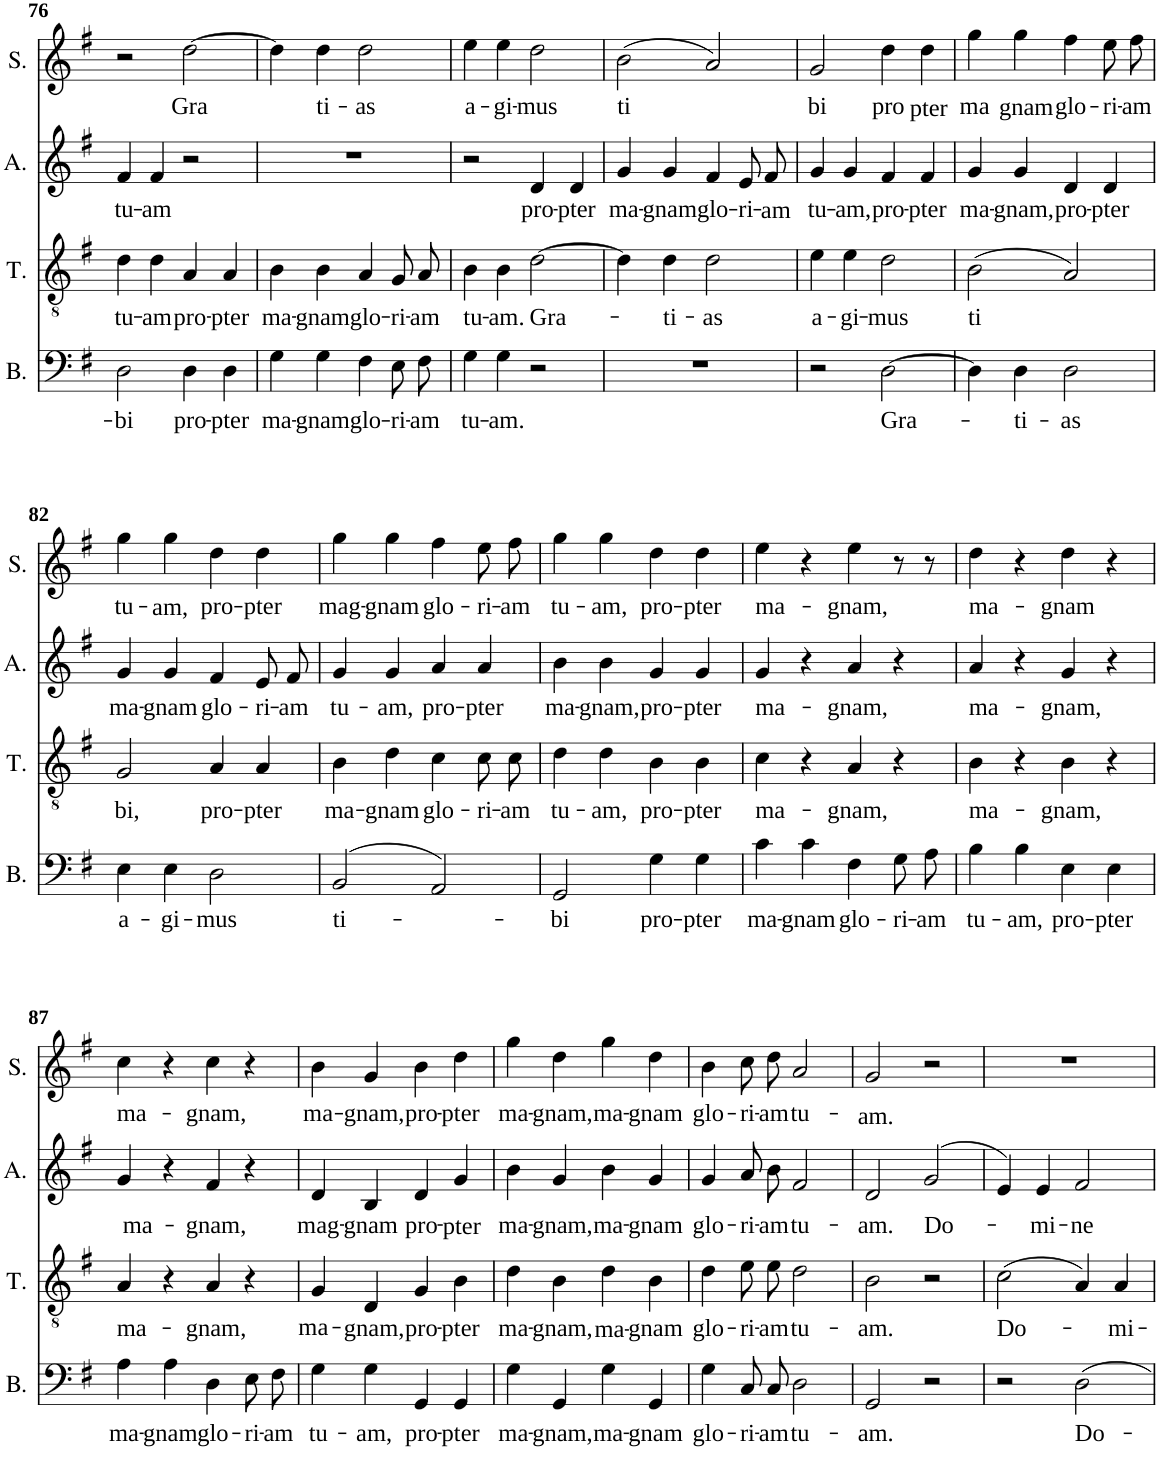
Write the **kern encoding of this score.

**kern	**text	**kern	**text	**kern	**text	**kern	**text
*part4	*part4	*part3	*part3	*part2	*part2	*part1	*part1
*staff4	*staff4	*staff3	*staff3	*staff2	*staff2	*staff1	*staff1
*I"Basse	*	*I"Ténor	*	*I"Alto	*	*I"Soprano	*
*I'B.	*	*I'T.	*	*I'A.	*	*I'S.	*
!!LO:PB:g=z
*clefF4	*	*clefGv2	*	*clefG2	*	*clefG2	*
*k[f#]	*	*k[f#]	*	*k[f#]	*	*k[f#]	*
*M2/2	*	*M2/2	*	*M2/2	*	*M2/2	*
=76	=76	=76	=76	=76	=76	=76	=76
!	!LO:LY:b	!	!LO:LY:b	!	!LO:LY:b	!	!
2D\	-bi	4d\	tu-	4f#/	tu-	2r	.
!	!	!	!LO:LY:b	!	!LO:LY:b	!	!
.	.	4d\	-am	4f#/	-am	.	.
!	!LO:LY:b	!	!LO:LY:b	!	!	!	!LO:LY:b
4D\	pro-	4A/	pro-	2r	.	[2dd\	Gra
!	!LO:LY:b	!	!LO:LY:b	!	!	!	!
4D\	-pter	4A/	-pter	.	.	.	.
=77	=77	=77	=77	=77	=77	=77	=77
!	!LO:LY:b	!	!LO:LY:b	!	!	!	!
4G\	ma-	4B\	ma-	1r	.	4dd\]	.
!	!LO:LY:b	!	!LO:LY:b	!	!	!	!LO:LY:b
4G\	-gnam	4B\	-gnam	.	.	4dd\	-ti-
!	!LO:LY:b	!	!LO:LY:b	!	!	!	!LO:LY:b
4F#\	glo-	4A/	glo-	.	.	2dd\	-as
!	!LO:LY:b	!	!LO:LY:b	!	!	!	!
8E\L	-ri-	8G/L	-ri-	.	.	.	.
!	!LO:LY:b	!	!LO:LY:b	!	!	!	!
8F#\J	-am	8A/J	-am	.	.	.	.
=78	=78	=78	=78	=78	=78	=78	=78
!	!LO:LY:b	!	!LO:LY:b	!	!	!	!LO:LY:b
4G\	tu-	4B\	tu-	2r	.	4ee\	a-
!	!LO:LY:b	!	!LO:LY:b	!	!	!	!LO:LY:b
4G\	-am.	4B\	-am.	.	.	4ee\	-gi-
!	!	!	!LO:LY:b	!	!LO:LY:b	!	!LO:LY:b
2r	.	[2d\	Gra-	4d/	pro-	2dd\	-mus
!	!	!	!	!	!LO:LY:b	!	!
.	.	.	.	4d/	-pter	.	.
=79	=79	=79	=79	=79	=79	=79	=79
!	!	!	!	!	!LO:LY:b	!	!LO:LY:b
1r	.	4d\]	.	4g/	ma-	(2b\	ti
!	!	!	!LO:LY:b	!	!LO:LY:b	!	!
.	.	4d\	-ti-	4g/	-gnam	.	.
!	!	!	!LO:LY:b	!	!LO:LY:b	!	!
.	.	2d\	-as	4f#/	glo-	2a/)	.
!	!	!	!	!	!LO:LY:b	!	!
.	.	.	.	8e/L	-ri-	.	.
!	!	!	!	!	!LO:LY:b	!	!
.	.	.	.	8f#/J	-am	.	.
=80	=80	=80	=80	=80	=80	=80	=80
!	!	!	!LO:LY:b	!	!LO:LY:b	!	!LO:LY:b
2r	.	4e\	a-	4g/	tu-	2g/	-bi
!	!	!	!LO:LY:b	!	!LO:LY:b	!	!
.	.	4e\	-gi-	4g/	-am,	.	.
!	!LO:LY:b	!	!LO:LY:b	!	!LO:LY:b	!	!LO:LY:b
[2D\	Gra-	2d\	-mus	4f#/	pro-	4dd\	pro
!	!	!	!	!	!LO:LY:b	!	!LO:LY:b
.	.	.	.	4f#/	-pter	4dd\	pter
=81	=81	=81	=81	=81	=81	=81	=81
!	!	!	!LO:LY:b	!	!LO:LY:b	!	!LO:LY:b
4D\]	.	(2B\	ti	4g/	ma-	4gg\	ma
!	!LO:LY:b	!	!	!	!LO:LY:b	!	!LO:LY:b
4D\	-ti-	.	.	4g/	-gnam,	4gg\	gnam
!	!LO:LY:b	!	!	!	!LO:LY:b	!	!LO:LY:b
2D\	-as	2A/)	.	4d/	pro-	4ff#\	glo-
!	!	!	!	!	!LO:LY:b	!	!LO:LY:b
.	.	.	.	4d/	-pter	8ee\L	-ri-
!	!	!	!	!	!	!	!LO:LY:b
.	.	.	.	.	.	8ff#\J	-am
!!LO:LB:g=z
=82	=82	=82	=82	=82	=82	=82	=82
!	!LO:LY:b	!	!LO:LY:b	!	!LO:LY:b	!	!LO:LY:b
4E\	a-	2G/	-bi,	4g/	ma-	4gg\	tu-
!	!LO:LY:b	!	!	!	!LO:LY:b	!	!LO:LY:b
4E\	-gi-	.	.	4g/	-gnam	4gg\	-am,
!	!LO:LY:b	!	!LO:LY:b	!	!LO:LY:b	!	!LO:LY:b
2D\	-mus	4A/	pro-	4f#/	glo-	4dd\	pro-
!	!	!	!LO:LY:b	!	!LO:LY:b	!	!LO:LY:b
.	.	4A/	-pter	8e/L	-ri-	4dd\	-pter
!	!	!	!	!	!LO:LY:b	!	!
.	.	.	.	8f#/J	-am	.	.
=83	=83	=83	=83	=83	=83	=83	=83
!	!LO:LY:b	!	!LO:LY:b	!	!LO:LY:b	!	!LO:LY:b
(>2BB/	ti-	4B\	ma-	4g/	tu-	4gg\	mag-
!	!	!	!LO:LY:b	!	!LO:LY:b	!	!LO:LY:b
.	.	4d\	-gnam	4g/	-am,	4gg\	-gnam
!	!	!	!LO:LY:b	!	!LO:LY:b	!	!LO:LY:b
2AA/)	.	4c\	glo-	4a/	pro-	4ff#\	glo-
!	!	!	!LO:LY:b	!	!LO:LY:b	!	!LO:LY:b
.	.	8c\L	-ri-	4a/	-pter	8ee\L	-ri-
!	!	!	!LO:LY:b	!	!	!	!LO:LY:b
.	.	8c\J	-am	.	.	8ff#\J	-am
=84	=84	=84	=84	=84	=84	=84	=84
!	!LO:LY:b	!	!LO:LY:b	!	!LO:LY:b	!	!LO:LY:b
2GG/	-bi	4d\	tu-	4b\	ma-	4gg\	tu-
!	!	!	!LO:LY:b	!	!LO:LY:b	!	!LO:LY:b
.	.	4d\	-am,	4b\	-gnam,	4gg\	-am,
!	!LO:LY:b	!	!LO:LY:b	!	!LO:LY:b	!	!LO:LY:b
4G\	pro-	4B\	pro-	4g/	pro-	4dd\	pro-
!	!LO:LY:b	!	!LO:LY:b	!	!LO:LY:b	!	!LO:LY:b
4G\	-pter	4B\	-pter	4g/	-pter	4dd\	-pter
=85	=85	=85	=85	=85	=85	=85	=85
!	!LO:LY:b	!	!LO:LY:b	!	!LO:LY:b	!	!LO:LY:b
4c\	ma-	4c\	ma-	4g/	ma-	4ee\	ma-
!	!LO:LY:b	!	!	!	!	!	!
4c\	-gnam	4r	.	4r	.	4r	.
!	!LO:LY:b	!	!LO:LY:b	!	!LO:LY:b	!	!LO:LY:b
4F#\	glo-	4A/	-gnam,	4a/	-gnam,	4ee\	-gnam,
!	!LO:LY:b	!	!	!	!	!	!
8G\L	-ri-	4r	.	4r	.	8r	.
!	!LO:LY:b	!	!	!	!	!	!
8A\J	-am	.	.	.	.	8r	.
=86	=86	=86	=86	=86	=86	=86	=86
!	!LO:LY:b	!	!LO:LY:b	!	!LO:LY:b	!	!LO:LY:b
4B\	tu-	4B\	ma-	4a/	ma-	4dd\	ma-
!	!LO:LY:b	!	!	!	!	!	!
4B\	-am,	4r	.	4r	.	4r	.
!	!LO:LY:b	!	!LO:LY:b	!	!LO:LY:b	!	!LO:LY:b
4E\	pro-	4B\	-gnam,	4g/	-gnam,	4dd\	-gnam
!	!LO:LY:b	!	!	!	!	!	!
4E\	-pter	4r	.	4r	.	4r	.
!!LO:LB:g=z
=87	=87	=87	=87	=87	=87	=87	=87
!	!LO:LY:b	!	!LO:LY:b	!	!LO:LY:b	!	!LO:LY:b
4A\	ma-	4A/	ma-	4g/	ma-	4cc\	ma-
!	!LO:LY:b	!	!	!	!	!	!
4A\	-gnam	4r	.	4r	.	4r	.
!	!LO:LY:b	!	!LO:LY:b	!	!LO:LY:b	!	!LO:LY:b
4D\	glo-	4A/	-gnam,	4f#/	-gnam,	4cc\	-gnam,
!	!LO:LY:b	!	!	!	!	!	!
8E\L	-ri-	4r	.	4r	.	4r	.
!	!LO:LY:b	!	!	!	!	!	!
8F#\J	-am	.	.	.	.	.	.
=88	=88	=88	=88	=88	=88	=88	=88
!	!LO:LY:b	!	!LO:LY:b	!	!LO:LY:b	!	!LO:LY:b
4G\	tu-	4G/	ma-	4d/	mag-	4b\	ma-
!	!LO:LY:b	!	!LO:LY:b	!	!LO:LY:b	!	!LO:LY:b
4G\	-am,	4D/	-gnam,	4B/	-gnam	4g/	-gnam,
!	!LO:LY:b	!	!LO:LY:b	!	!LO:LY:b	!	!LO:LY:b
4GG/	pro-	4G/	pro-	4d/	pro-	4b\	pro-
!	!LO:LY:b	!	!LO:LY:b	!	!LO:LY:b	!	!LO:LY:b
4GG/	-pter	4B\	-pter	4g/	-pter	4dd\	-pter
=89	=89	=89	=89	=89	=89	=89	=89
!	!LO:LY:b	!	!LO:LY:b	!	!LO:LY:b	!	!LO:LY:b
4G\	ma-	4d\	ma-	4b\	ma-	4gg\	ma-
!	!LO:LY:b	!	!LO:LY:b	!	!LO:LY:b	!	!LO:LY:b
4GG/	-gnam,	4B\	-gnam,	4g/	-gnam,	4dd\	-gnam,
!	!LO:LY:b	!	!LO:LY:b	!	!LO:LY:b	!	!LO:LY:b
4G\	ma-	4d\	ma-	4b\	ma-	4gg\	ma-
!	!LO:LY:b	!	!LO:LY:b	!	!LO:LY:b	!	!LO:LY:b
4GG/	-gnam	4B\	-gnam	4g/	-gnam	4dd\	-gnam
=90	=90	=90	=90	=90	=90	=90	=90
!	!LO:LY:b	!	!LO:LY:b	!	!LO:LY:b	!	!LO:LY:b
4G\	glo-	4d\	glo-	4g/	glo-	4b\	glo-
!	!LO:LY:b	!	!LO:LY:b	!	!LO:LY:b	!	!LO:LY:b
8C/L	-ri-	8e\L	-ri-	8a/L	-ri-	8cc\L	-ri-
!	!LO:LY:b	!	!LO:LY:b	!	!LO:LY:b	!	!LO:LY:b
8C/J	-am	8e\J	-am	8b/J	-am	8dd\J	-am
!	!LO:LY:b	!	!LO:LY:b	!	!LO:LY:b	!	!LO:LY:b
2D\	tu-	2d\	tu-	2f#/	tu-	2a/	tu-
=91	=91	=91	=91	=91	=91	=91	=91
!	!LO:LY:b	!	!LO:LY:b	!	!LO:LY:b	!	!LO:LY:b
2GG/	-am.	2B\	-am.	2d/	-am.	2g/	-am.
!	!	!	!	!	!LO:LY:b	!	!
2r	.	2r	.	(>2g/	Do-	2r	.
=92	=92	=92	=92	=92	=92	=92	=92
!	!	!	!LO:LY:b	!	!	!	!
2r	.	(2c\	Do-	4e/)	.	1r	.
!	!	!	!	!	!LO:LY:b	!	!
.	.	.	.	4e/	-mi-	.	.
!	!LO:LY:b	!	!	!	!LO:LY:b	!	!
2D\	Do-	4A/)	.	2f#/	-ne	.	.
!	!	!	!LO:LY:b	!	!	!	!
.	.	4A/	-mi-	.	.	.	.
=	=	=	=	=	=	=	=
*-	*-	*-	*-	*-	*-	*-	*-
